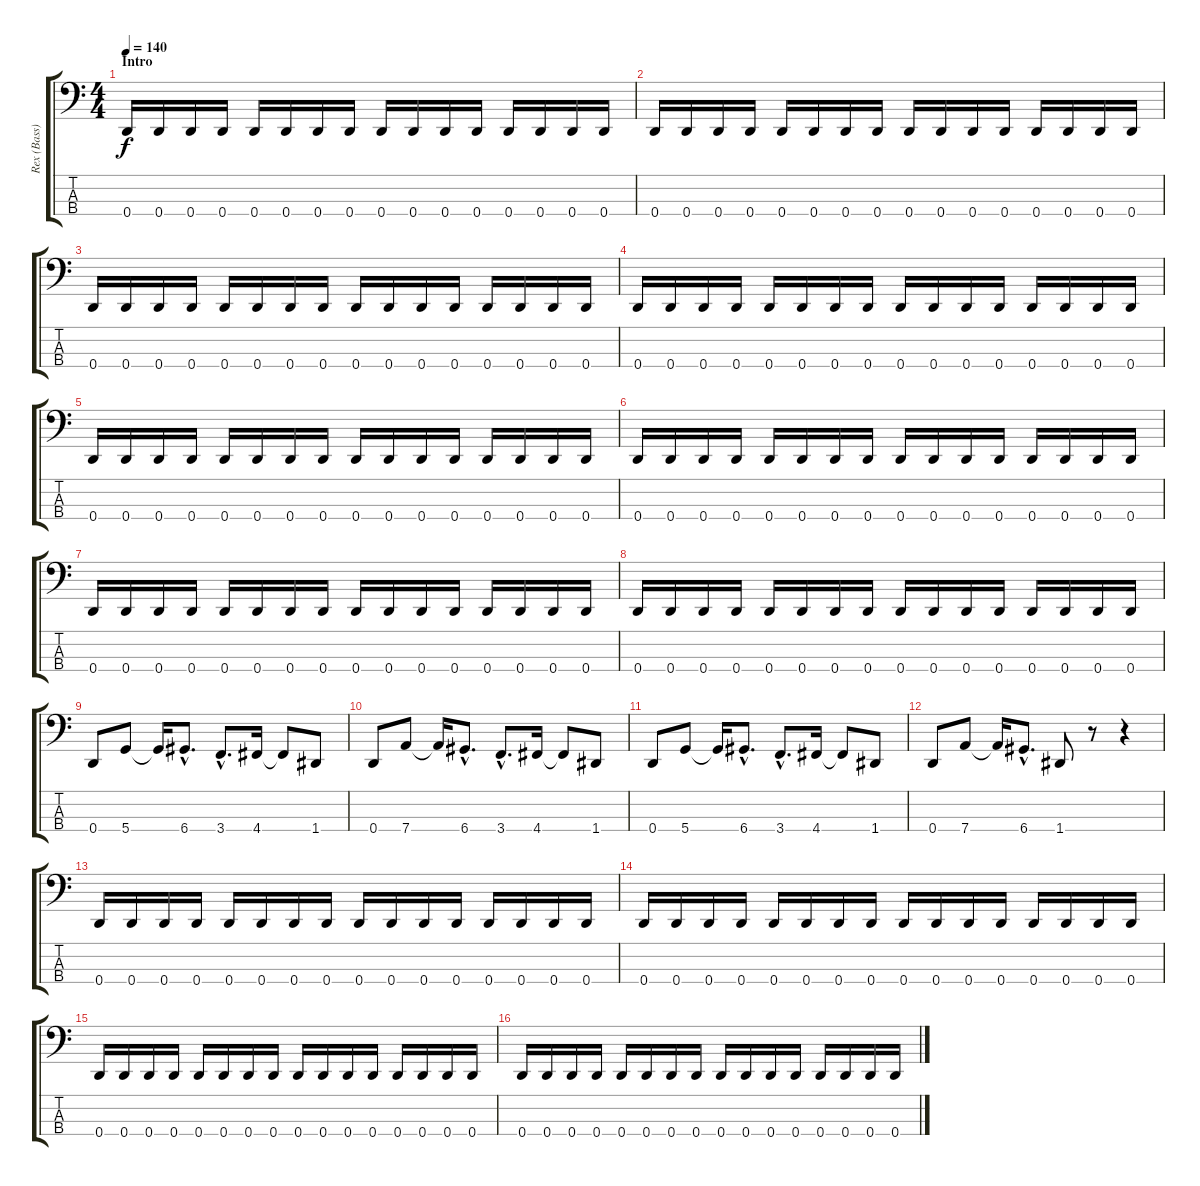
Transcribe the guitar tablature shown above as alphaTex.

\track ("Rex (Bass)" "Rex (Bass)") {instrument electricbasspick}
\staff {score tabs}
\tuning (G2 D2 A1 D1) {hide}
\ts (4 4)
\section ("" "Intro")
\tempo 140
\clef f4
\ks c
0.4.16{dy f instrument electricbasspick} 0.4.16 0.4.16 0.4.16 0.4.16 0.4.16 0.4.16 0.4.16 0.4.16 0.4.16 0.4.16 0.4.16 0.4.16 0.4.16 0.4.16 0.4.16 |
0.4.16 0.4.16 0.4.16 0.4.16 0.4.16 0.4.16 0.4.16 0.4.16 0.4.16 0.4.16 0.4.16 0.4.16 0.4.16 0.4.16 0.4.16 0.4.16 |
0.4.16 0.4.16 0.4.16 0.4.16 0.4.16 0.4.16 0.4.16 0.4.16 0.4.16 0.4.16 0.4.16 0.4.16 0.4.16 0.4.16 0.4.16 0.4.16 |
0.4.16 0.4.16 0.4.16 0.4.16 0.4.16 0.4.16 0.4.16 0.4.16 0.4.16 0.4.16 0.4.16 0.4.16 0.4.16 0.4.16 0.4.16 0.4.16 |
0.4.16 0.4.16 0.4.16 0.4.16 0.4.16 0.4.16 0.4.16 0.4.16 0.4.16 0.4.16 0.4.16 0.4.16 0.4.16 0.4.16 0.4.16 0.4.16 |
0.4.16 0.4.16 0.4.16 0.4.16 0.4.16 0.4.16 0.4.16 0.4.16 0.4.16 0.4.16 0.4.16 0.4.16 0.4.16 0.4.16 0.4.16 0.4.16 |
0.4.16 0.4.16 0.4.16 0.4.16 0.4.16 0.4.16 0.4.16 0.4.16 0.4.16 0.4.16 0.4.16 0.4.16 0.4.16 0.4.16 0.4.16 0.4.16 |
0.4.16 0.4.16 0.4.16 0.4.16 0.4.16 0.4.16 0.4.16 0.4.16 0.4.16 0.4.16 0.4.16 0.4.16 0.4.16 0.4.16 0.4.16 0.4.16 |
0.4.8 5.4.8 5.4{t}.16 6.4{hac}.8{d} 3.4{hac}.8{d} 4.4.16 4.4{t}.8 1.4.8 |
0.4.8 7.4.8 7.4{t}.16 6.4{hac}.8{d} 3.4{hac}.8{d} 4.4.16 4.4{t}.8 1.4.8 |
0.4.8 5.4.8 5.4{t}.16 6.4{hac}.8{d} 3.4{hac}.8{d} 4.4.16 4.4{t}.8 1.4.8 |
0.4.8 7.4.8 7.4{t}.16 6.4{hac}.8{d} 1.4.8 r.8 r.4 |
0.4.16 0.4.16 0.4.16 0.4.16 0.4.16 0.4.16 0.4.16 0.4.16 0.4.16 0.4.16 0.4.16 0.4.16 0.4.16 0.4.16 0.4.16 0.4.16 |
0.4.16 0.4.16 0.4.16 0.4.16 0.4.16 0.4.16 0.4.16 0.4.16 0.4.16 0.4.16 0.4.16 0.4.16 0.4.16 0.4.16 0.4.16 0.4.16 |
0.4.16 0.4.16 0.4.16 0.4.16 0.4.16 0.4.16 0.4.16 0.4.16 0.4.16 0.4.16 0.4.16 0.4.16 0.4.16 0.4.16 0.4.16 0.4.16 |
0.4.16 0.4.16 0.4.16 0.4.16 0.4.16 0.4.16 0.4.16 0.4.16 0.4.16 0.4.16 0.4.16 0.4.16 0.4.16 0.4.16 0.4.16 0.4.16
